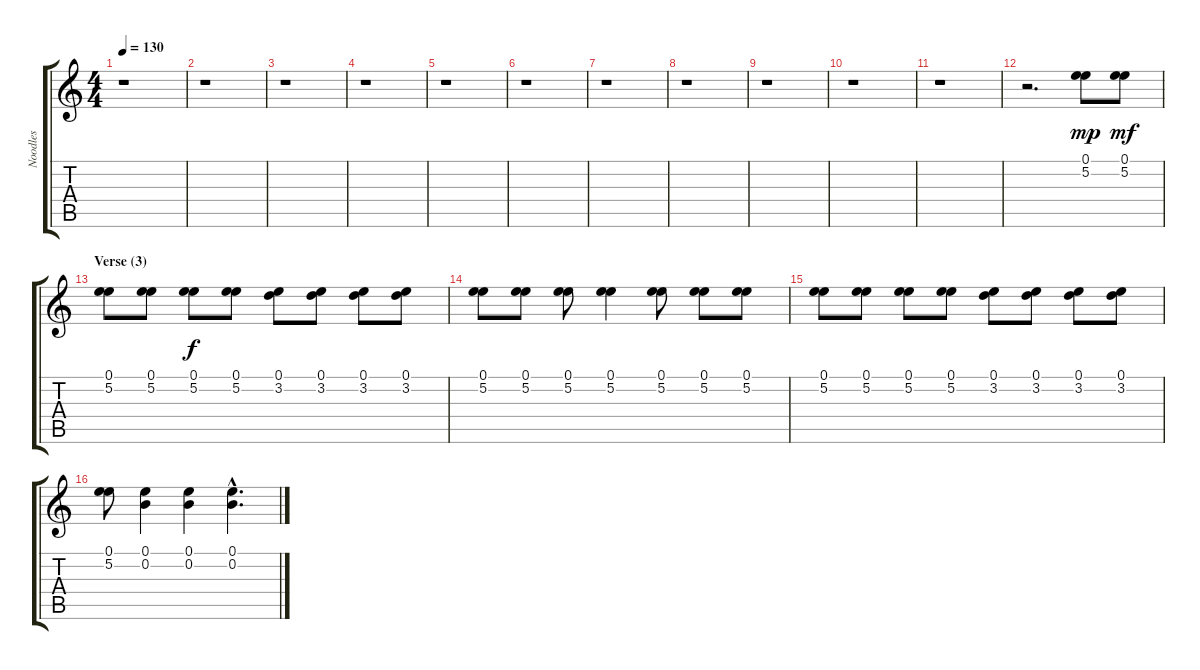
\track ("Noodles" "Noodles") {instrument electricguitarclean}
\staff {score tabs}
\tuning (E4 B3 G3 D3 A2 E2) {hide}
\ts (4 4)
\tempo 130
\clef g2
\ks c
r.1{dy f} |
r.1 |
r.1 |
r.1 |
r.1 |
r.1 |
r.1 |
r.1 |
r.1 |
r.1 |
r.1 |
r.2{d} (0.1 5.2).8{dy mp} (0.1 5.2).8{dy mf} |
\section ("" "Verse (3)")
(0.1 5.2).8 (0.1 5.2).8 (0.1 5.2).8{dy f} (0.1 5.2).8 (0.1 3.2).8 (0.1 3.2).8 (0.1 3.2).8 (0.1 3.2).8 |
(0.1 5.2).8 (0.1 5.2).8 (0.1 5.2).8 (0.1 5.2).4 (0.1 5.2).8 (0.1 5.2).8 (0.1 5.2).8 |
(0.1 5.2).8 (0.1 5.2).8 (0.1 5.2).8 (0.1 5.2).8 (0.1 3.2).8 (0.1 3.2).8 (0.1 3.2).8 (0.1 3.2).8 |
(0.1 5.2).8 (0.1 0.2).4 (0.1 0.2).4 (0.1{hac} 0.2{hac}).4{d}
